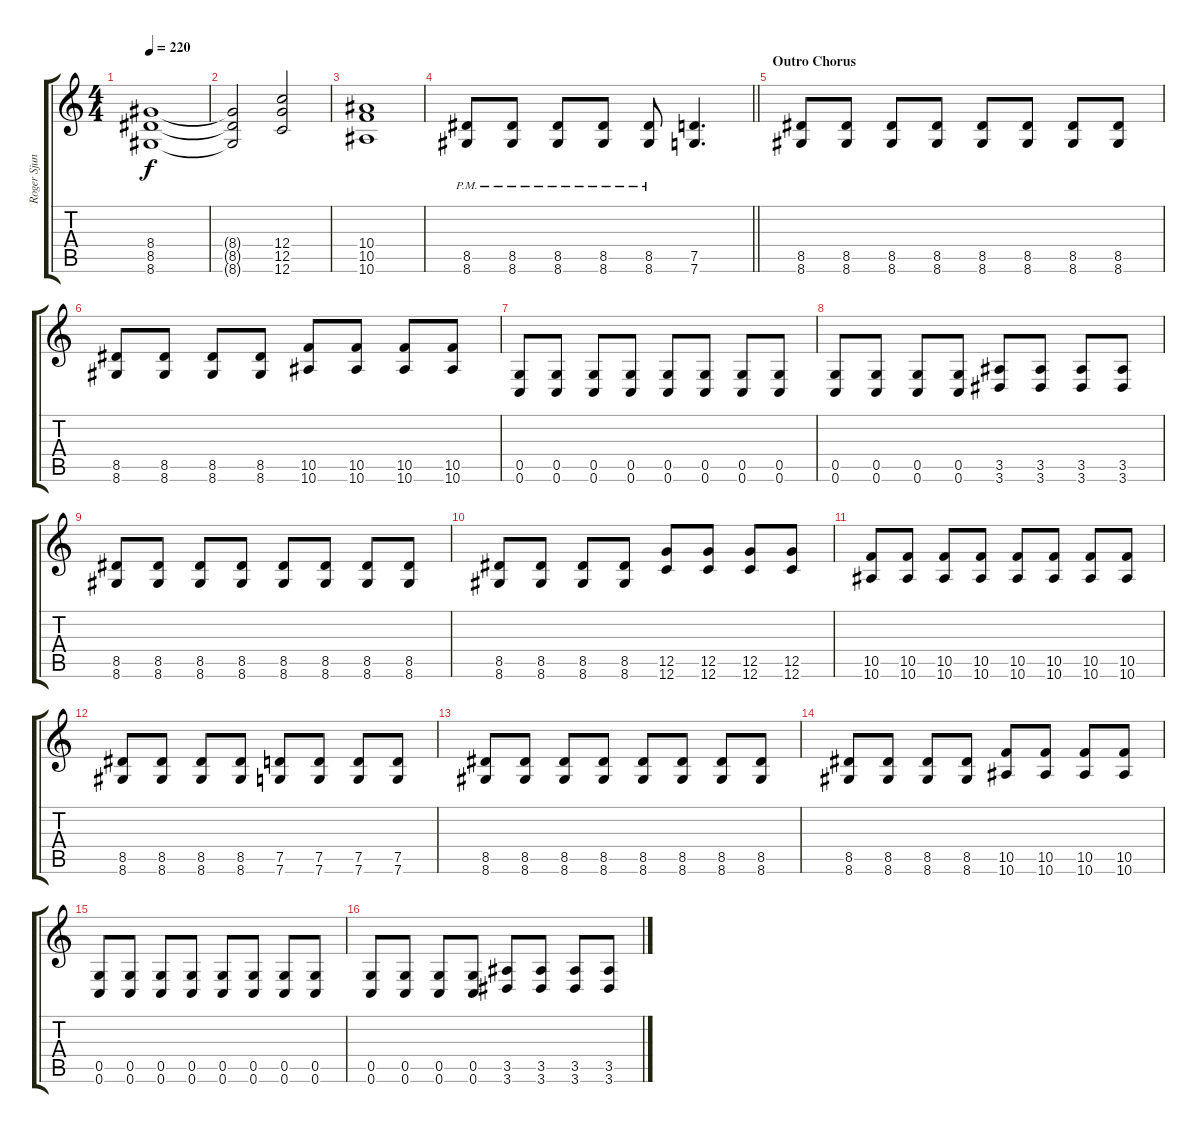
\track ("Roger Sjunneson" "Roger Sjun") {instrument distortionguitar}
\staff {score tabs}
\tuning (D4 A3 F3 C3 G2 C2) {hide}
\ts (4 4)
\tempo 220
\clef g2
\ks c
(8.4 8.5 8.6).1{dy f} |
(8.4{t} 8.5{t} 8.6{t}).2 (12.4 12.5 12.6).2 |
(10.4 10.5 10.6).1 |
\barLineRight lightlight
(8.5{pm} 8.6{pm}).8 (8.5{pm} 8.6{pm}).8 (8.5{pm} 8.6{pm}).8 (8.5{pm} 8.6{pm}).8 (8.5{pm} 8.6{pm}).8 (7.5 7.6).4{d} |
\section ("" "Outro Chorus")
(8.5 8.6).8 (8.5 8.6).8 (8.5 8.6).8 (8.5 8.6).8 (8.5 8.6).8 (8.5 8.6).8 (8.5 8.6).8 (8.5 8.6).8 |
(8.5 8.6).8 (8.5 8.6).8 (8.5 8.6).8 (8.5 8.6).8 (10.5 10.6).8 (10.5 10.6).8 (10.5 10.6).8 (10.5 10.6).8 |
(0.5 0.6).8 (0.5 0.6).8 (0.5 0.6).8 (0.5 0.6).8 (0.5 0.6).8 (0.5 0.6).8 (0.5 0.6).8 (0.5 0.6).8 |
(0.5 0.6).8 (0.5 0.6).8 (0.5 0.6).8 (0.5 0.6).8 (3.5 3.6).8 (3.5 3.6).8 (3.5 3.6).8 (3.5 3.6).8 |
(8.5 8.6).8 (8.5 8.6).8 (8.5 8.6).8 (8.5 8.6).8 (8.5 8.6).8 (8.5 8.6).8 (8.5 8.6).8 (8.5 8.6).8 |
(8.5 8.6).8 (8.5 8.6).8 (8.5 8.6).8 (8.5 8.6).8 (12.5 12.6).8 (12.5 12.6).8 (12.5 12.6).8 (12.5 12.6).8 |
(10.5 10.6).8 (10.5 10.6).8 (10.5 10.6).8 (10.5 10.6).8 (10.5 10.6).8 (10.5 10.6).8 (10.5 10.6).8 (10.5 10.6).8 |
(8.5 8.6).8 (8.5 8.6).8 (8.5 8.6).8 (8.5 8.6).8 (7.5 7.6).8 (7.5 7.6).8 (7.5 7.6).8 (7.5 7.6).8 |
(8.5 8.6).8 (8.5 8.6).8 (8.5 8.6).8 (8.5 8.6).8 (8.5 8.6).8 (8.5 8.6).8 (8.5 8.6).8 (8.5 8.6).8 |
(8.5 8.6).8 (8.5 8.6).8 (8.5 8.6).8 (8.5 8.6).8 (10.5 10.6).8 (10.5 10.6).8 (10.5 10.6).8 (10.5 10.6).8 |
(0.5 0.6).8 (0.5 0.6).8 (0.5 0.6).8 (0.5 0.6).8 (0.5 0.6).8 (0.5 0.6).8 (0.5 0.6).8 (0.5 0.6).8 |
(0.5 0.6).8 (0.5 0.6).8 (0.5 0.6).8 (0.5 0.6).8 (3.5 3.6).8 (3.5 3.6).8 (3.5 3.6).8 (3.5 3.6).8
